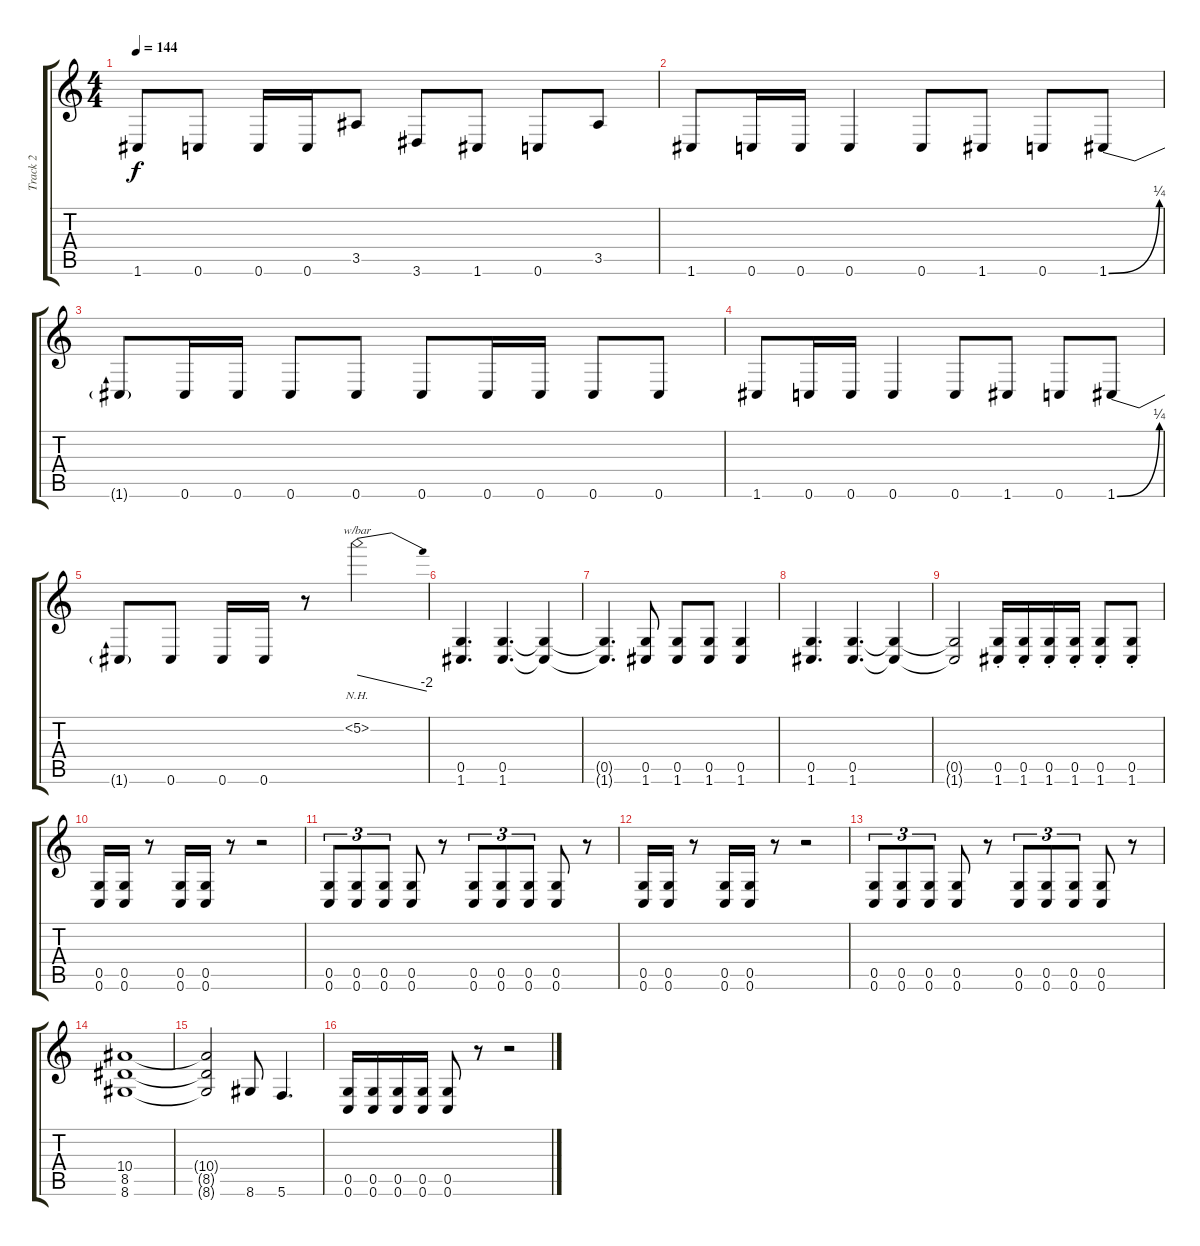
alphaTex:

\track ("Track 2" "Track 2") {instrument distortionguitar}
\staff {score tabs}
\tuning (D4 A3 F3 C3 G2 C2) {hide}
\ts (4 4)
\tempo 144
\clef g2
\ks c
1.6{t}.8{dy f} 0.6.8 0.6.16 0.6.16 3.5.8 3.6.8 1.6.8 0.6.8 3.5.8 |
1.6.8 0.6.16 0.6.16 0.6.4 0.6.8 1.6.8 0.6.8 1.6{be (bend 0 0 60 1)}.8 |
1.6{t}.8 0.6.16 0.6.16 0.6.8 0.6.8 0.6.8 0.6.16 0.6.16 0.6.8 0.6.8 |
1.6.8 0.6.16 0.6.16 0.6.4 0.6.8 1.6.8 0.6.8 1.6{be (bend 0 0 60 1)}.8 |
1.6{t}.8 0.6.8 0.6.16 0.6.16 r.8 5.2{nh}.2{tbe (dive default 0 0 60 -8)} |
(0.5 1.6).4{d} (0.5 1.6).4{d} (0.5{t} 1.6{t}).4 |
(0.5{t} 1.6{t}).4{d} (0.5 1.6).8 (0.5 1.6).8 (0.5 1.6).8 (0.5 1.6).4 |
(0.5 1.6).4{d} (0.5 1.6).4{d} (0.5{t} 1.6{t}).4 |
(0.5{t} 1.6{t}).2 (0.5{st} 1.6{st}).16 (0.5{st} 1.6{st}).16 (0.5{st} 1.6{st}).16 (0.5{st} 1.6{st}).16 (0.5{st} 1.6{st}).8 (0.5{st} 1.6{st}).8 |
(0.5 0.6).16 (0.5 0.6).16 r.8 (0.5 0.6).16 (0.5 0.6).16 r.8 r.2 |
(0.5 0.6).8{tu (3 2)} (0.5 0.6).8{tu (3 2)} (0.5 0.6).8{tu (3 2)} (0.5 0.6).8 r.8 (0.5 0.6).8{tu (3 2)} (0.5 0.6).8{tu (3 2)} (0.5 0.6).8{tu (3 2)} (0.5 0.6).8 r.8 |
(0.5 0.6).16 (0.5 0.6).16 r.8 (0.5 0.6).16 (0.5 0.6).16 r.8 r.2 |
(0.5 0.6).8{tu (3 2)} (0.5 0.6).8{tu (3 2)} (0.5 0.6).8{tu (3 2)} (0.5 0.6).8 r.8 (0.5 0.6).8{tu (3 2)} (0.5 0.6).8{tu (3 2)} (0.5 0.6).8{tu (3 2)} (0.5 0.6).8 r.8 |
(10.4 8.5 8.6).1 |
(10.4{t} 8.5{t} 8.6{t}).2 8.6.8 5.6.4{d} |
(0.5 0.6).16 (0.5 0.6).16 (0.5 0.6).16 (0.5 0.6).16 (0.5 0.6).8 r.8 r.2
